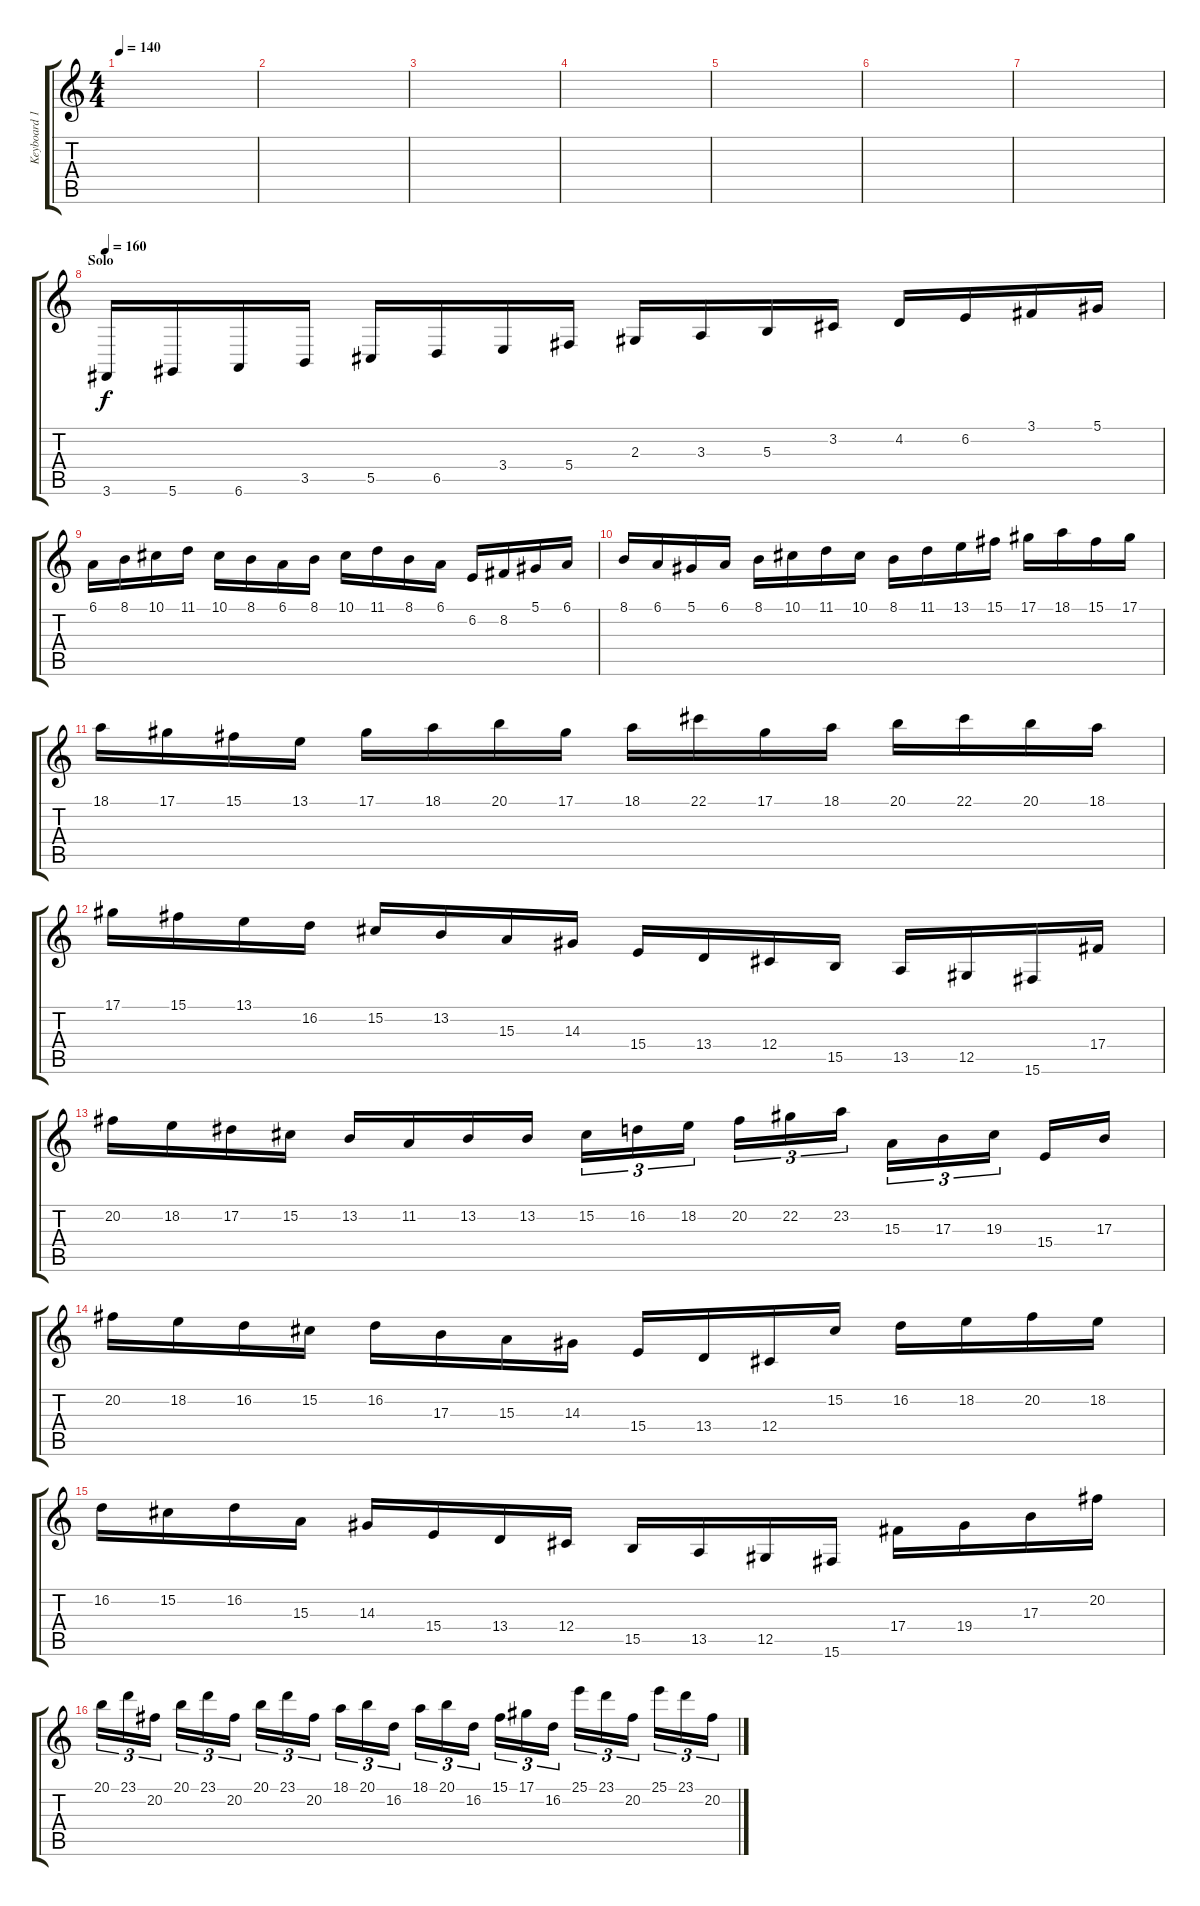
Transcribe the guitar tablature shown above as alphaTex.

\track ("Keyboard 1" "Keyboard 1") {instrument choiraahs}
\staff {score tabs}
\tuning (Eb4 Bb3 Gb3 Db3 Ab2 Eb2) {hide}
\ts (4 4)
\tempo 140
\clef g2
\ks c
|
|
|
|
|
|
|
\section ("" "Solo")
\tempo 160
3.6.16{volume 12} 5.6.16 6.6.16 3.5.16 5.5.16 6.5.16 3.4.16 5.4.16 2.3.16 3.3.16 5.3.16 3.2.16 4.2.16 6.2.16 3.1.16 5.1.16 |
6.1.16 8.1.16 10.1.16 11.1.16 10.1.16 8.1.16 6.1.16 8.1.16 10.1.16 11.1.16 8.1.16 6.1.16 6.2.16 8.2.16 5.1.16 6.1.16 |
8.1.16 6.1.16 5.1.16 6.1.16 8.1.16 10.1.16 11.1.16 10.1.16 8.1.16 11.1.16 13.1.16 15.1.16 17.1.16 18.1.16 15.1.16 17.1.16 |
18.1.16 17.1.16 15.1.16 13.1.16 17.1.16 18.1.16 20.1.16 17.1.16 18.1.16 22.1.16 17.1.16 18.1.16 20.1.16 22.1.16 20.1.16 18.1.16 |
17.1.16 15.1.16 13.1.16 16.2.16 15.2.16 13.2.16 15.3.16 14.3.16 15.4.16 13.4.16 12.4.16 15.5.16 13.5.16 12.5.16 15.6.16 17.4.16 |
20.2.16 18.2.16 17.2.16 15.2.16 13.2.16 11.2.16 13.2.16 13.2.16 15.2.16{tu (3 2)} 16.2.16{tu (3 2)} 18.2.16{tu (3 2)} 20.2.16{tu (3 2)} 22.2.16{tu (3 2)} 23.2.16{tu (3 2)} 15.3.16{tu (3 2)} 17.3.16{tu (3 2)} 19.3.16{tu (3 2)} 15.4.16 17.3.16 |
20.2.16 18.2.16 16.2.16 15.2.16 16.2.16 17.3.16 15.3.16 14.3.16 15.4.16 13.4.16 12.4.16 15.2.16 16.2.16 18.2.16 20.2.16 18.2.16 |
16.2.16 15.2.16 16.2.16 15.3.16 14.3.16 15.4.16 13.4.16 12.4.16 15.5.16 13.5.16 12.5.16 15.6.16 17.4.16 19.4.16 17.3.16 20.2.16 |
20.1.16{tu (3 2)} 23.1.16{tu (3 2)} 20.2.16{tu (3 2)} 20.1.16{tu (3 2)} 23.1.16{tu (3 2)} 20.2.16{tu (3 2)} 20.1.16{tu (3 2)} 23.1.16{tu (3 2)} 20.2.16{tu (3 2)} 18.1.16{tu (3 2)} 20.1.16{tu (3 2)} 16.2.16{tu (3 2)} 18.1.16{tu (3 2)} 20.1.16{tu (3 2)} 16.2.16{tu (3 2)} 15.1.16{tu (3 2)} 17.1.16{tu (3 2)} 16.2.16{tu (3 2)} 25.1.16{tu (3 2)} 23.1.16{tu (3 2)} 20.2.16{tu (3 2)} 25.1.16{tu (3 2)} 23.1.16{tu (3 2)} 20.2.16{tu (3 2)}
